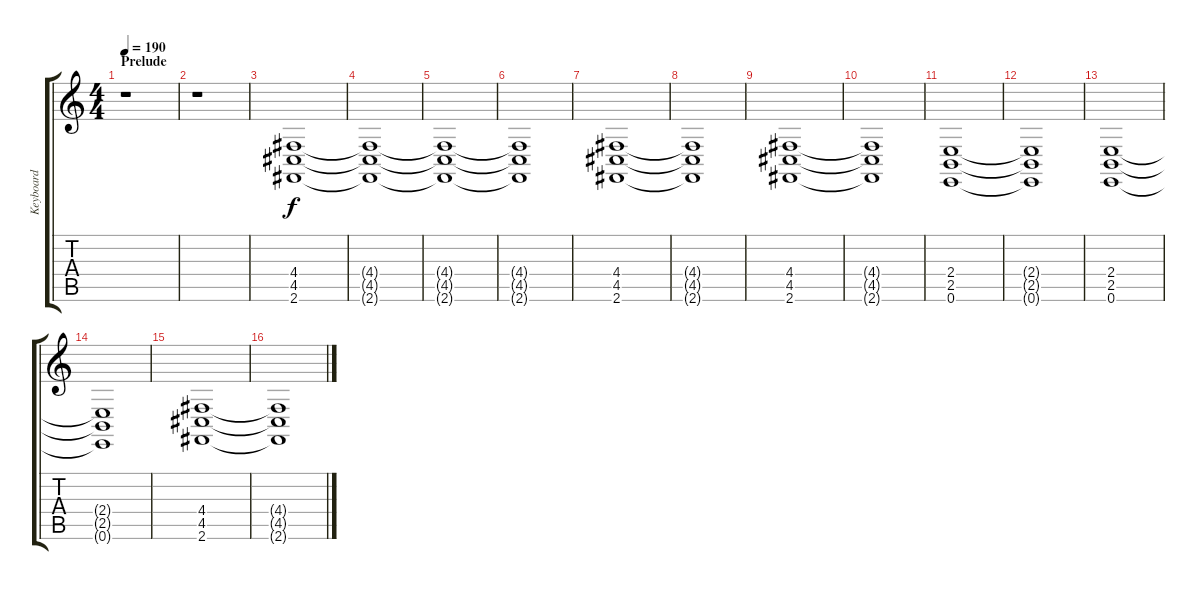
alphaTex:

\track ("Keyboard" "Keyboard") {instrument stringensemble1}
\staff {score tabs}
\tuning (E4 B3 G3 D3 A2 E2) {hide}
\ts (4 4)
\section ("" "Prelude")
\tempo 190
\clef g2
\ks c
r.1{dy f volume 0 instrument stringensemble1} |
r.1 |
(4.4 4.5 2.6).1{volume 7} |
(4.4{t} 4.5{t} 2.6{t}).1 |
(4.4{t} 4.5{t} 2.6{t}).1{volume 14} |
(4.4{t} 4.5{t} 2.6{t}).1 |
(4.4 4.5 2.6).1 |
(4.4{t} 4.5{t} 2.6{t}).1 |
(4.4 4.5 2.6).1 |
(4.4{t} 4.5{t} 2.6{t}).1 |
(2.4 2.5 0.6).1 |
(2.4{t} 2.5{t} 0.6{t}).1 |
(2.4 2.5 0.6).1 |
(2.4{t} 2.5{t} 0.6{t}).1 |
(4.4 4.5 2.6).1 |
(4.4{t} 4.5{t} 2.6{t}).1
